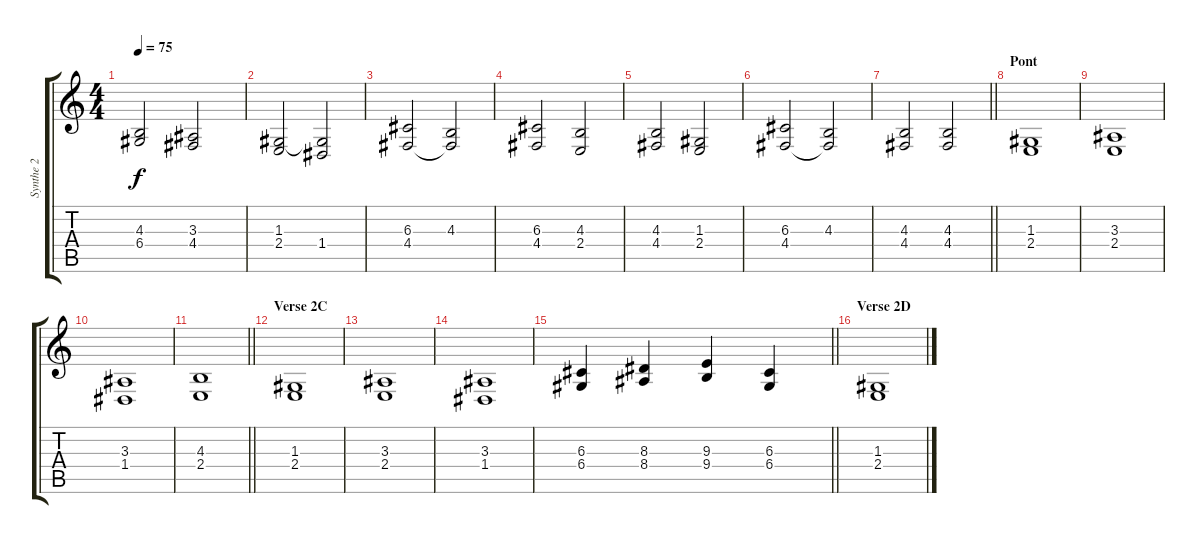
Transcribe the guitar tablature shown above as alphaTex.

\track ("Synthe 2" "Synthe 2") {instrument churchorgan}
\staff {score tabs}
\tuning (E4 B3 G3 D3 A2 E2) {hide}
\ts (4 4)
\tempo 75
\clef g2
\ks c
(4.3 6.4).2{dy f} (3.3 4.4).2 |
(1.3 2.4).2 (1.3{t} 1.4).2 |
(6.3 4.4).2 (4.3 4.4{t}).2 |
(6.3 4.4).2 (4.3 2.4).2 |
(4.3 4.4).2 (1.3 2.4).2 |
(6.3 4.4).2 (4.3 4.4{t}).2 |
\barLineRight lightlight
(4.3 4.4).2 (4.3 4.4).2 |
\section ("" "Pont")
(1.3 2.4).1 |
(3.3 2.4).1 |
(3.3 1.4).1 |
\barLineRight lightlight
(4.3 2.4).1 |
\section ("" "Verse 2C")
(1.3 2.4).1 |
(3.3 2.4).1 |
(3.3 1.4).1 |
\barLineRight lightlight
(6.3 6.4).4 (8.3 8.4).4 (9.3 9.4).4 (6.3 6.4).4 |
\section ("" "Verse 2D")
(1.3 2.4).1
